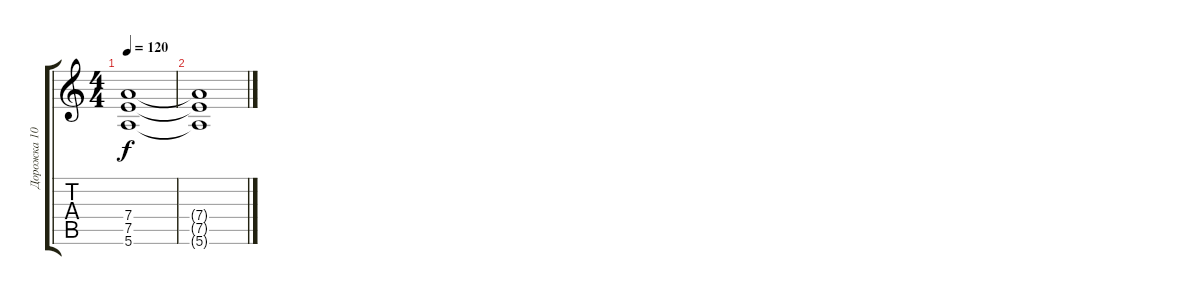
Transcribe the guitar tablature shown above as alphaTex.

\track ("Дорожка 10" "Дорожка 10") {instrument distortionguitar}
\staff {score tabs}
\tuning (E4 B3 G3 D3 A2 E2) {hide}
\ts (4 4)
\tempo 120
\clef g2
\ks aminor
(7.4 7.5 5.6).1{dy f volume 0} |
(7.4{t} 7.5{t} 5.6{t}).1
